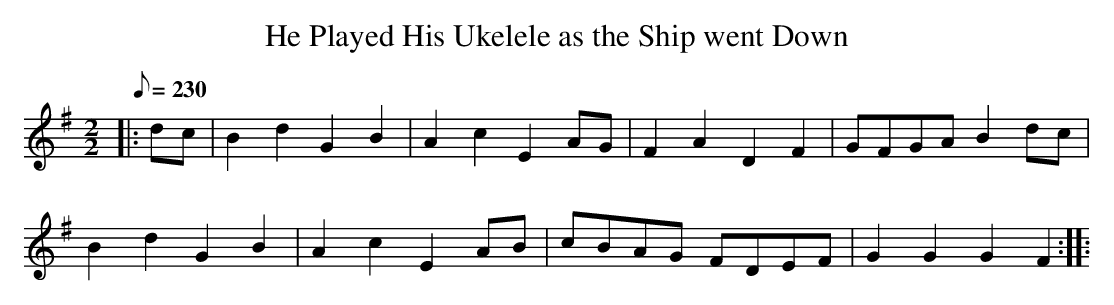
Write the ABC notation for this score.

X:1
T:He Played His Ukelele as the Ship went Down
M:2/2
L:1/8
Q:230
K:G
|: dc | B2 d2 G2 B2 | A2 c2 E2 AG | F2 A2 D2 F2 | GFGA B2 dc |
B2 d2 G2 B2 | A2 c2 E2 AB | cBAG FDEF | G2 G2 G2 F2 :||:

E2 G2 c2 e2 | c4 B2 F2 |E2 G2 c2 e2 | ^c>B c2 d2 d=c |
B2 d2 G2 B2 | A2 c2 E2 AB | cBAG FDEF | G2 G2 G2 F2 :||
